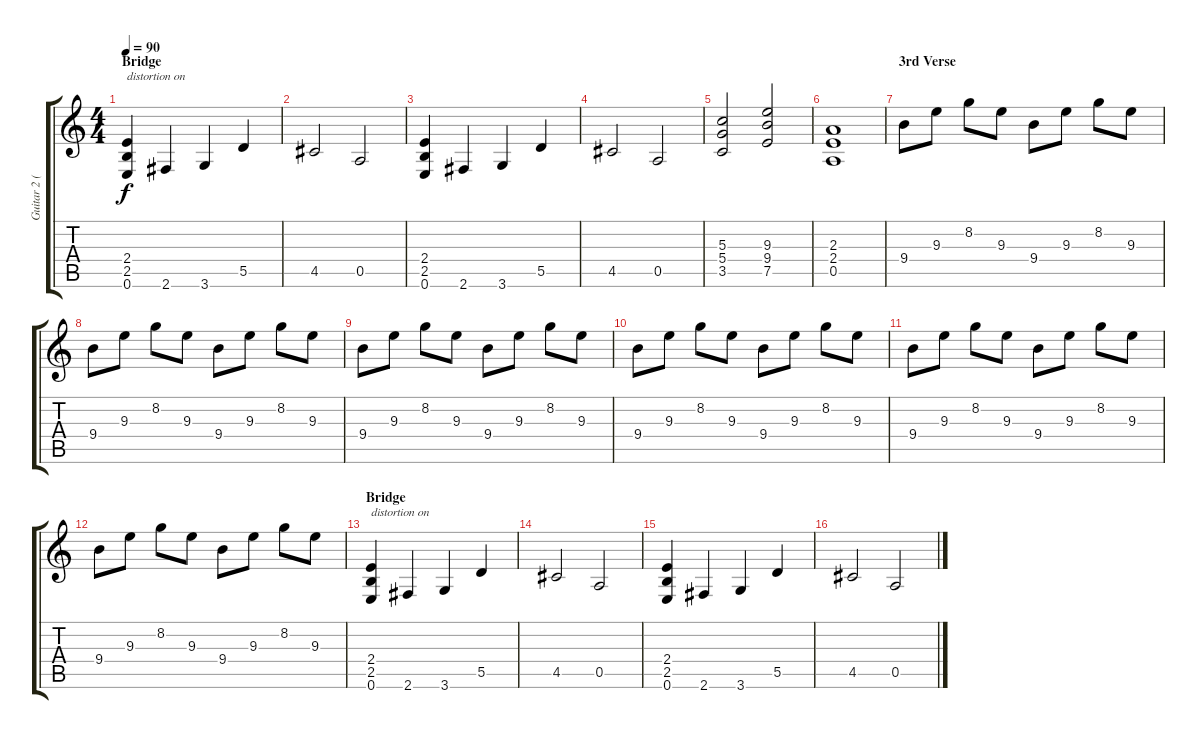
\track ("Guitar 2 (Pat)" "Guitar 2 (") {instrument overdrivenguitar}
\staff {score tabs}
\tuning (E4 B3 G3 D3 A2 E2) {hide}
\ts (4 4)
\section ("" "Bridge")
\tempo 90
\clef g2
\ks c
(2.4 2.5 0.6).4{txt "distortion on" dy f} 2.6.4 3.6.4 5.5.4 |
4.5.2 0.5.2 |
(2.4 2.5 0.6).4 2.6.4 3.6.4 5.5.4 |
4.5.2 0.5.2 |
(5.3 5.4 3.5).2 (9.3 9.4 7.5).2 |
(2.3 2.4 0.5).1 |
\section ("" "3rd Verse")
9.4.8 9.3.8 8.2.8 9.3.8 9.4.8 9.3.8 8.2.8 9.3.8 |
9.4.8 9.3.8 8.2.8 9.3.8 9.4.8 9.3.8 8.2.8 9.3.8 |
9.4.8 9.3.8 8.2.8 9.3.8 9.4.8 9.3.8 8.2.8 9.3.8 |
9.4.8 9.3.8 8.2.8 9.3.8 9.4.8 9.3.8 8.2.8 9.3.8 |
9.4.8 9.3.8 8.2.8 9.3.8 9.4.8 9.3.8 8.2.8 9.3.8 |
9.4.8 9.3.8 8.2.8 9.3.8 9.4.8 9.3.8 8.2.8 9.3.8 |
\section ("" "Bridge")
(2.4 2.5 0.6).4{txt "distortion on"} 2.6.4 3.6.4 5.5.4 |
4.5.2 0.5.2 |
(2.4 2.5 0.6).4 2.6.4 3.6.4 5.5.4 |
4.5.2 0.5.2
